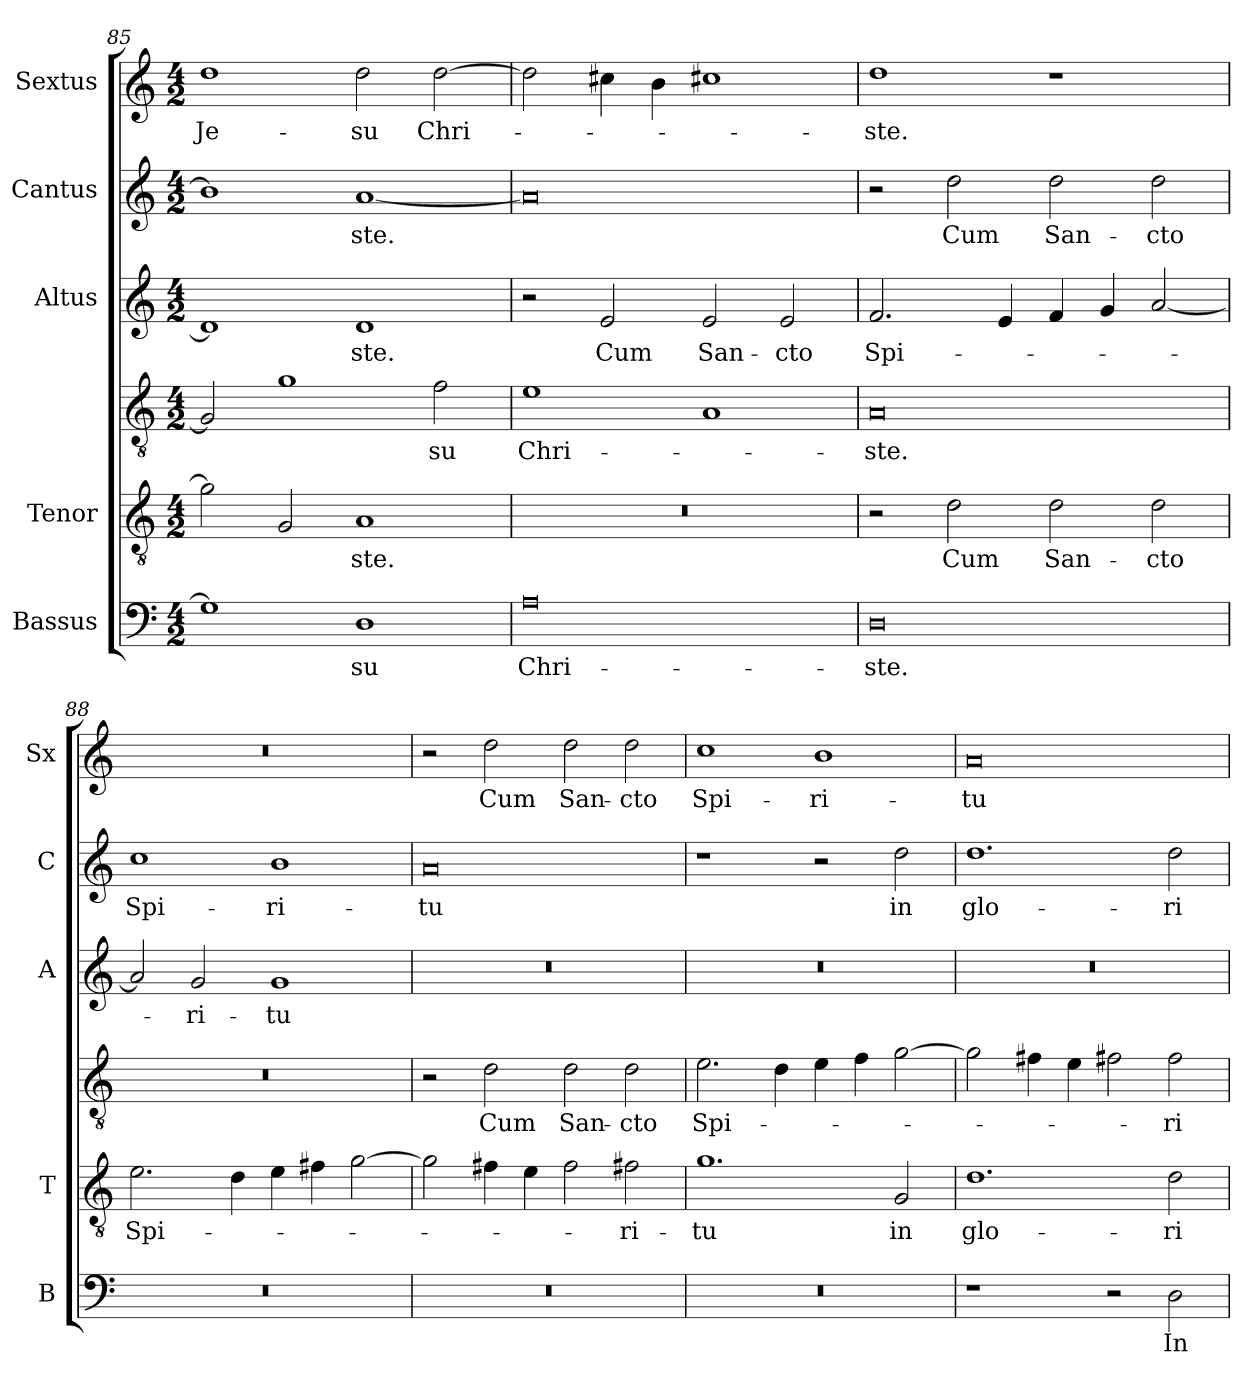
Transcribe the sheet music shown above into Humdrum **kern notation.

**kern	**text	**kern	**text	**kern	**text	**kern	**text	**kern	**text	**kern	**text
*part6	*part6	*part5	*part5	*part4	*part4	*part3	*part3	*part2	*part2	*part1	*part1
*staff6	*staff6	*staff5	*staff5	*staff4	*staff4	*staff3	*staff3	*staff2	*staff2	*staff1	*staff1
*I"Bassus	*	*I"Tenor	*	*	*	*I"Altus	*	*I"Cantus	*	*I"Sextus	*
*I'B	*	*I'T	*	*	*	*I'A	*	*I'C	*	*I'Sx	*
*clefF4	*	*clefGv2	*	*clefGv2	*	*clefG2	*	*clefG2	*	*clefG2	*
*	*	*ITrd7c12	*	*ITrd7c12	*	*	*	*	*	*	*
*k[]	*	*k[]	*	*k[]	*	*k[]	*	*k[]	*	*k[]	*
*C:	*	*C:	*	*C:	*	*C:	*	*C:	*	*C:	*
*M4/2	*	*M4/2	*	*M4/2	*	*M4/2	*	*M4/2	*	*M4/2	*
=85	=85	=85	=85	=85	=85	=85	=85	=85	=85	=85	=85
1G\]	.	2G\]	.	2GG/]	.	1d/]	.	1b\]	.	1dd\	Je-
.	.	2GG/	.	1G\	.	.	.	.	.	.	.
1D\	-su	1AA/	-ste.	.	.	1d/	-ste.	[1a/	-ste.	2dd\	-su
.	.	.	.	2F\	-su	.	.	.	.	[2dd\	Chri-
=86	=86	=86	=86	=86	=86	=86	=86	=86	=86	=86	=86
0A\	Chri-	0r	.	1E\	Chri-	2r	.	0a/]	.	2dd\]	.
.	.	.	.	.	.	2e/	Cum	.	.	4cc#\	.
.	.	.	.	.	.	.	.	.	.	4b\	.
.	.	.	.	1AA/	.	2e/	San-	.	.	1cc#X\	.
.	.	.	.	.	.	2e/	-cto	.	.	.	.
=87	=87	=87	=87	=87	=87	=87	=87	=87	=87	=87	=87
0D\	-ste.	2r	.	0AA/	-ste.	2.f/	Spi-	2r	.	1dd\	-ste.
.	.	2D\	Cum	.	.	.	.	2dd\	Cum	.	.
.	.	.	.	.	.	4e/	.	.	.	.	.
.	.	2D\	San-	.	.	4f/	.	2dd\	San-	1r	.
.	.	.	.	.	.	4g/	.	.	.	.	.
.	.	2D\	-cto	.	.	[2a/	.	2dd\	-cto	.	.
=88	=88	=88	=88	=88	=88	=88	=88	=88	=88	=88	=88
0r	.	2.E\	Spi-	0r	.	2a/]	.	1cc\	Spi-	0r	.
.	.	.	.	.	.	2g/	-ri-	.	.	.	.
.	.	4D\	.	.	.	.	.	.	.	.	.
.	.	4E\	.	.	.	1g/	-tu	1b\	-ri-	.	.
.	.	4F#\	.	.	.	.	.	.	.	.	.
.	.	[2G\	.	.	.	.	.	.	.	.	.
=89	=89	=89	=89	=89	=89	=89	=89	=89	=89	=89	=89
0r	.	2G\]	.	2r	.	0r	.	0a/	-tu	2r	.
.	.	4F#\	.	2D\	Cum	.	.	.	.	2dd\	Cum
.	.	4E\	.	.	.	.	.	.	.	.	.
.	.	2F#\	.	2D\	San-	.	.	.	.	2dd\	San-
.	.	2F#X\	-ri-	2D\	-cto	.	.	.	.	2dd\	-cto
=90	=90	=90	=90	=90	=90	=90	=90	=90	=90	=90	=90
0r	.	1.G\	-tu	2.E\	Spi-	0r	.	1r	.	1cc\	Spi-
.	.	.	.	4D\	.	.	.	.	.	.	.
.	.	.	.	4E\	.	.	.	2r	.	1b\	-ri-
.	.	.	.	4F\	.	.	.	.	.	.	.
.	.	2GG/	in	[2G\	.	.	.	2dd\	in	.	.
=91	=91	=91	=91	=91	=91	=91	=91	=91	=91	=91	=91
1r	.	1.D\	glo-	2G\]	.	0r	.	1.dd\	glo-	0a/	-tu
.	.	.	.	4F#\	.	.	.	.	.	.	.
.	.	.	.	4E\	.	.	.	.	.	.	.
2r	.	.	.	2F#X\	.	.	.	.	.	.	.
2D\	In	2D\	-ri-	2F#\	-ri-	.	.	2dd\	-ri-	.	.
=	=	=	=	=	=	=	=	=	=	=	=
*-	*-	*-	*-	*-	*-	*-	*-	*-	*-	*-	*-
